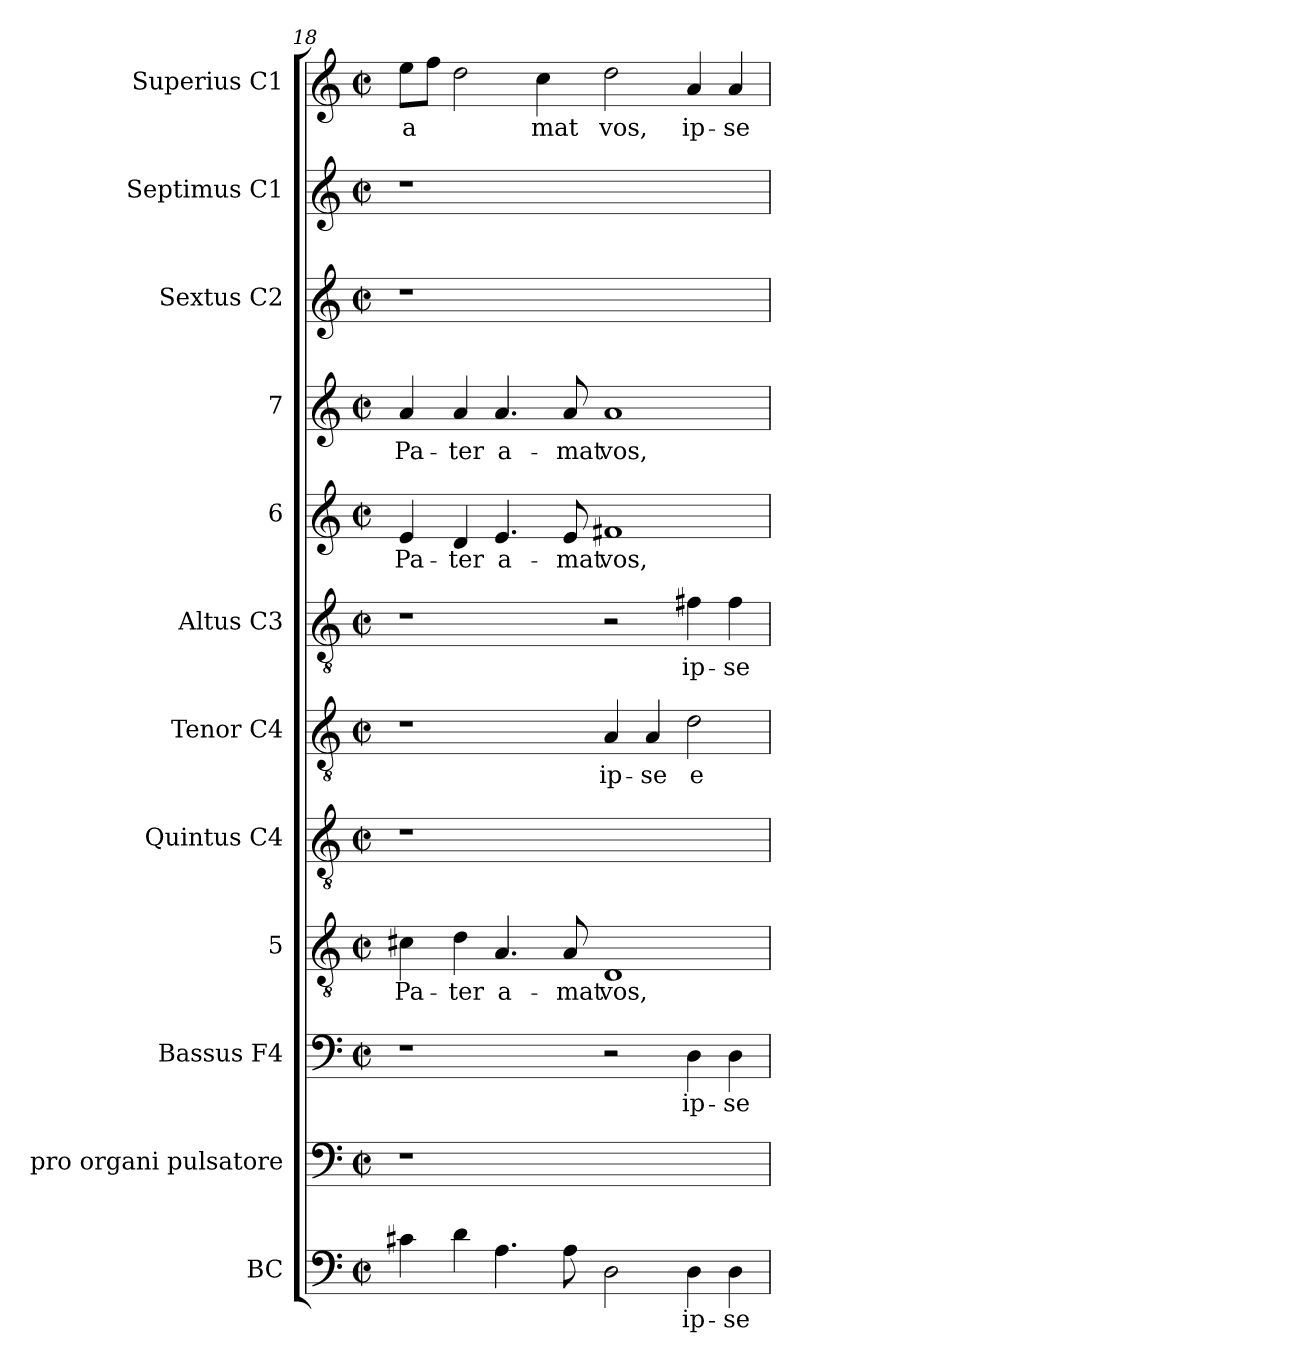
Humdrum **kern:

**kern	**text	**kern	**kern	**text	**kern	**text	**kern	**kern	**text	**kern	**text	**kern	**text	**kern	**text	**kern	**kern	**kern	**text
*part12	*part12	*part11	*part10	*part10	*part9	*part9	*part8	*part7	*part7	*part6	*part6	*part5	*part5	*part4	*part4	*part3	*part2	*part1	*part1
*staff12	*staff12	*staff11	*staff10	*staff10	*staff9	*staff9	*staff8	*staff7	*staff7	*staff6	*staff6	*staff5	*staff5	*staff4	*staff4	*staff3	*staff2	*staff1	*staff1
*I"BC	*	*I"pro organi  pulsatore	*I"Bassus  F4	*	*I"5	*	*I"Quintus  C4	*I"Tenor  C4	*	*I"Altus  C3	*	*I"6	*	*I"7	*	*I"Sextus  C2	*I"Septimus  C1	*I"Superius  C1	*
*I'BC	*	*	*I'B	*	*	*	*	*I'T	*	*I'A	*	*	*	*	*	*	*	*I'S	*
*clefF4	*	*clefF4	*clefF4	*	*clefGv2	*	*clefGv2	*clefGv2	*	*clefGv2	*	*clefG2	*	*clefG2	*	*clefG2	*clefG2	*clefG2	*
*k[]	*	*k[]	*k[]	*	*k[]	*	*k[]	*k[]	*	*k[]	*	*k[]	*	*k[]	*	*k[]	*k[]	*k[]	*
*C:	*	*C:	*C:	*	*C:	*	*C:	*C:	*	*C:	*	*C:	*	*C:	*	*C:	*C:	*C:	*
*M2/2	*	*M2/2	*M2/2	*	*M2/2	*	*M2/2	*M2/2	*	*M2/2	*	*M2/2	*	*M2/2	*	*M2/2	*M2/2	*M2/2	*
*met(c|)	*	*met(c|)	*met(c|)	*	*met(c|)	*	*met(c|)	*met(c|)	*	*met(c|)	*	*met(c|)	*	*met(c|)	*	*met(c|)	*met(c|)	*met(c|)	*
=18	=18	=18	=18	=18	=18	=18	=18	=18	=18	=18	=18	=18	=18	=18	=18	=18	=18	=18	=18
!	!LO:LY:a:cj	!	!	!	!	!LO:LY:b:cj	!	!	!	!	!	!	!LO:LY:b:cj	!	!LO:LY:b:cj	!	!	!	!LO:LY:b:cj
4c#X\	.	1r	1r	.	4c#X\	Pa-	1r	1r	.	1r	.	4e/	Pa-	4a/	Pa-	1r	1r	8ee\L	a-
!	!	!	!	!	!	!	!	!	!	!	!	!	!	!	!	!	!	!	!LO:LY:b:cj
.	.	.	.	.	.	.	.	.	.	.	.	.	.	.	.	.	.	8ff\J	--
!	!LO:LY:a:cj	!	!	!	!	!LO:LY:b:cj	!	!	!	!	!	!	!LO:LY:b:cj	!	!LO:LY:b:cj	!	!	!	!LO:LY:b:cj
4d\	.	.	.	.	4d\	-ter	.	.	.	.	.	4d/	-ter	4a/	-ter	.	.	2dd\	--
!	!LO:LY:a:cj	!	!	!	!	!LO:LY:b:cj	!	!	!	!	!	!	!LO:LY:b:cj	!	!LO:LY:b:cj	!	!	!	!
4.A\	.	.	.	.	4.A/	a-	.	.	.	.	.	4.e/	a-	4.a/	a-	.	.	.	.
!	!	!	!	!	!	!	!	!	!	!	!	!	!	!	!	!	!	!	!LO:LY:b:cj
.	.	.	.	.	.	.	.	.	.	.	.	.	.	.	.	.	.	4cc\	-mat
!	!LO:LY:a:cj	!	!	!	!	!LO:LY:b:cj	!	!	!	!	!	!	!LO:LY:b:cj	!	!LO:LY:b:cj	!	!	!	!
8A\	.	.	.	.	8A/	-mat	.	.	.	.	.	8e/	-mat	8a/	-mat	.	.	.	.
!	!LO:LY:a:cj	!	!	!	!	!LO:LY:b:cj	!	!	!LO:LY:b:cj	!	!	!	!LO:LY:b:cj	!	!LO:LY:b:cj	!	!	!	!LO:LY:b:cj
2D\	.	1ryy	2r	.	1D	vos,	1ryy	4A/	ip-	2r	.	1f#X	vos,	1a	vos,	1ryy	1ryy	2dd\	vos,
!	!	!	!	!	!	!	!	!	!LO:LY:b:cj	!	!	!	!	!	!	!	!	!	!
.	.	.	.	.	.	.	.	4A/	-se	.	.	.	.	.	.	.	.	.	.
!	!LO:LY:a:cj	!	!	!LO:LY:b:cj	!	!	!	!	!LO:LY:b:cj	!	!LO:LY:b:cj	!	!	!	!	!	!	!	!LO:LY:b:cj
4D\	ip-	.	4D\	ip-	.	.	.	2d\	e-	4f#X\	ip-	.	.	.	.	.	.	4a/	ip-
!	!LO:LY:a:cj	!	!	!LO:LY:b:cj	!	!	!	!	!	!	!LO:LY:b:cj	!	!	!	!	!	!	!	!LO:LY:b:cj
4D\	-se	.	4D\	-se	.	.	.	.	.	4f#\	-se	.	.	.	.	.	.	4a/	-se
=	=	=	=	=	=	=	=	=	=	=	=	=	=	=	=	=	=	=	=
*-	*-	*-	*-	*-	*-	*-	*-	*-	*-	*-	*-	*-	*-	*-	*-	*-	*-	*-	*-
